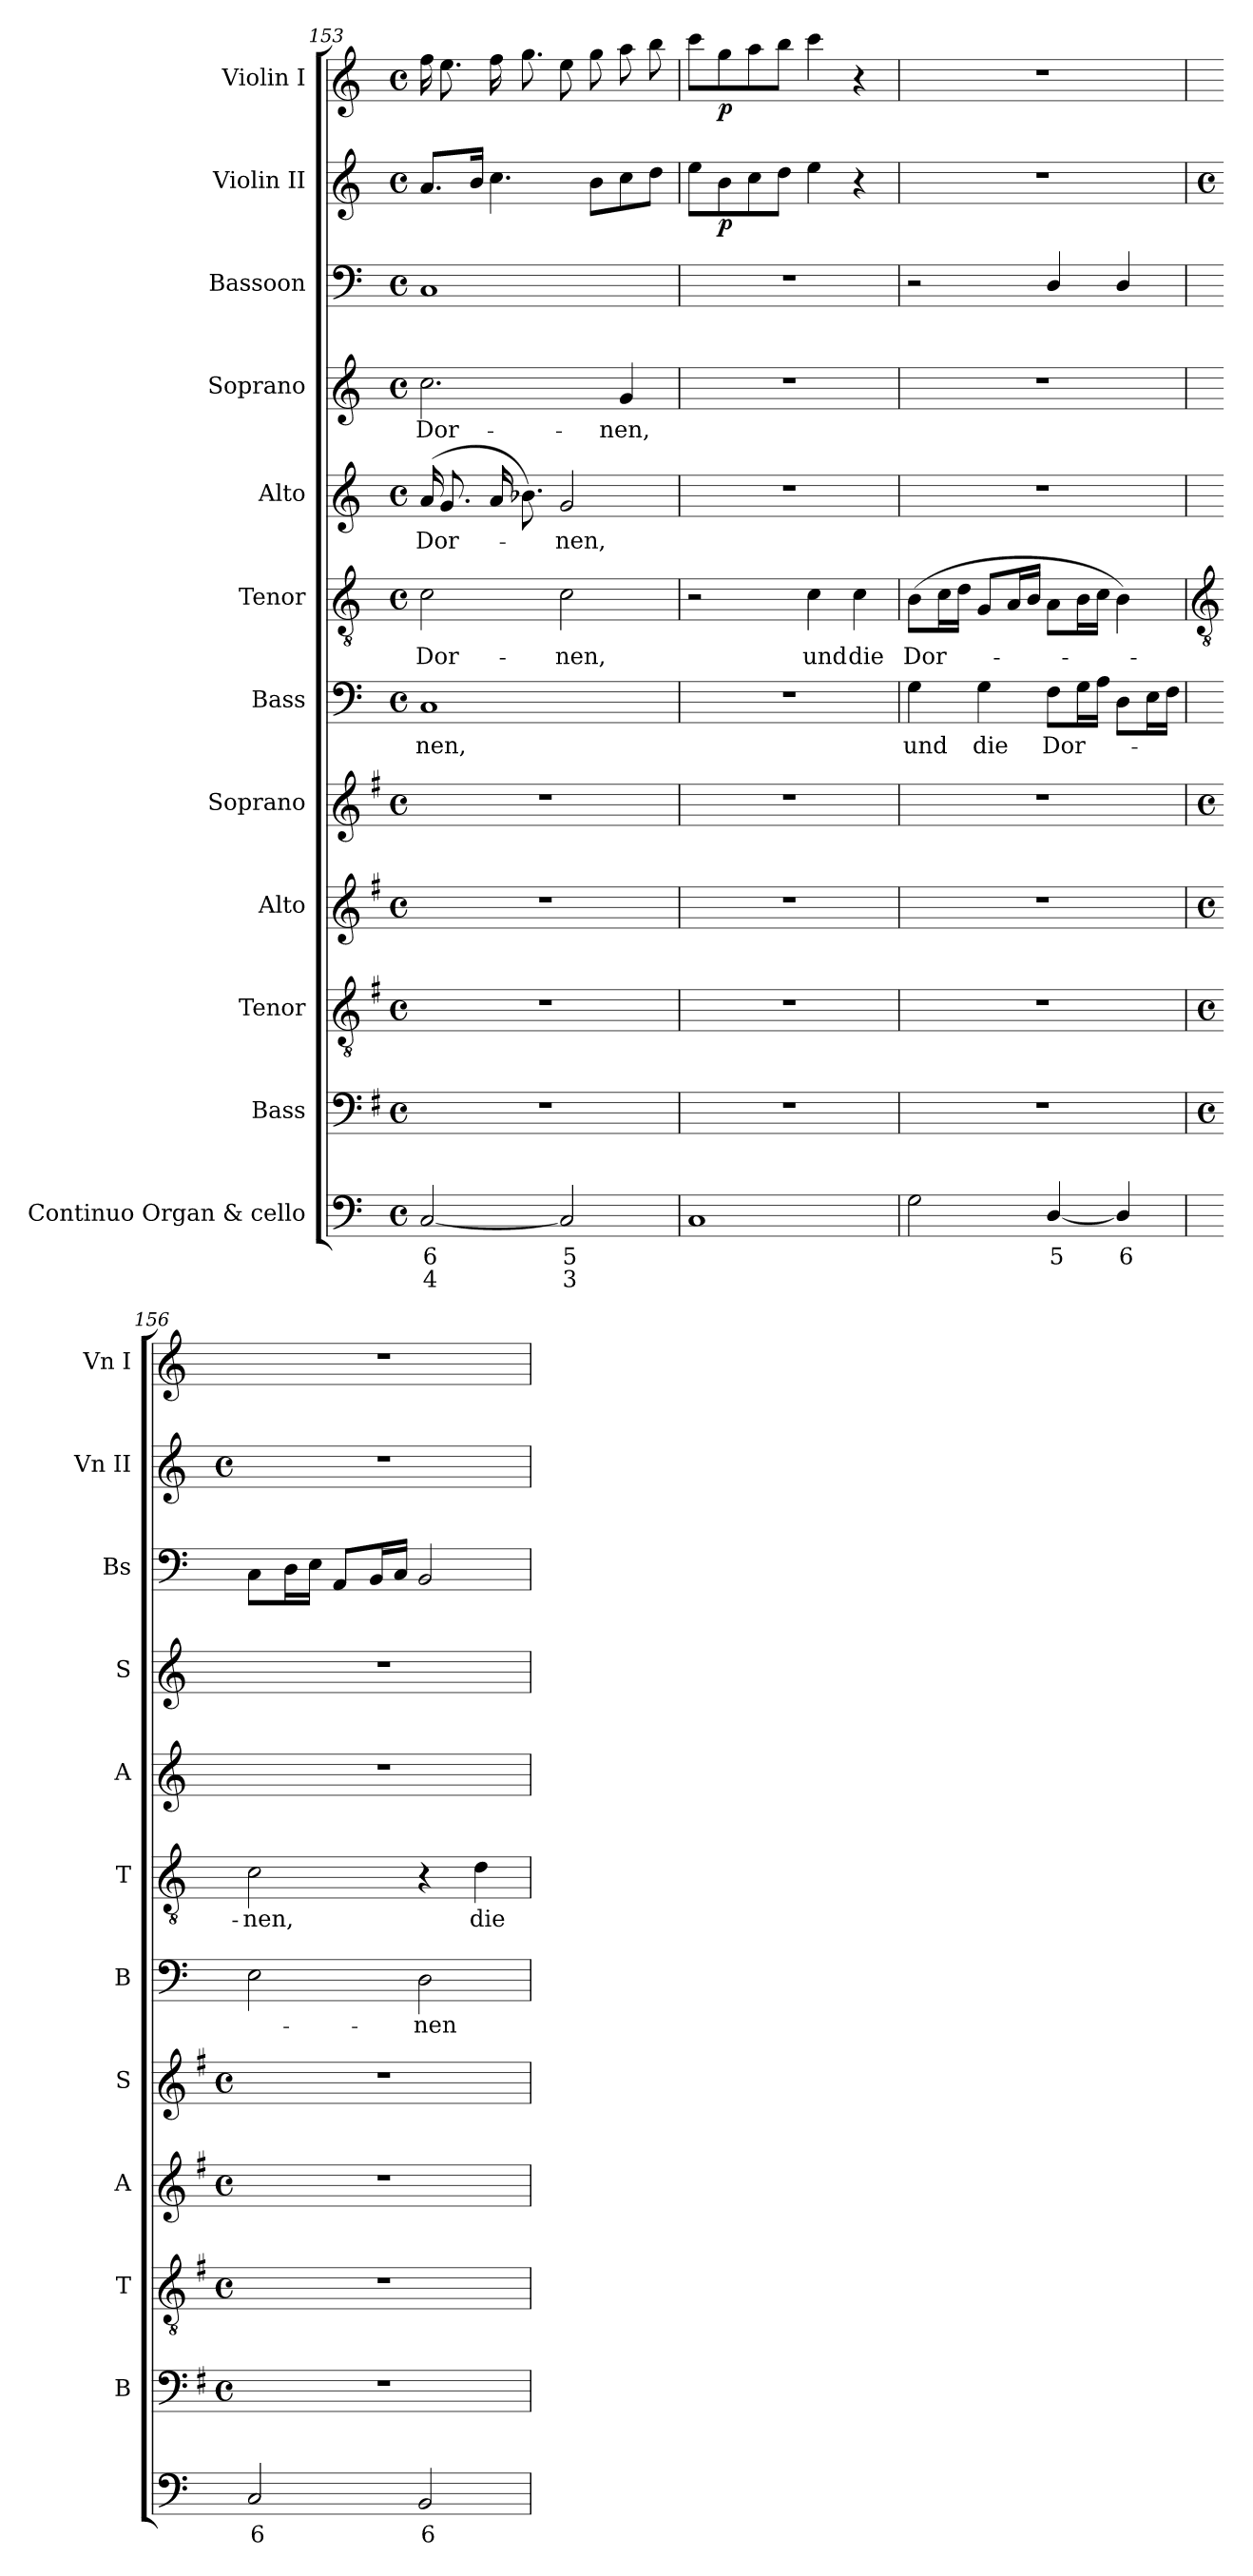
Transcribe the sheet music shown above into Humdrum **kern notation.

**kern	**text	**text	**kern	**kern	**kern	**kern	**kern	**text	**kern	**text	**kern	**text	**kern	**text	**kern	**kern	**dynam	**kern	**dynam
*part12	*part12	*part12	*part11	*part10	*part9	*part8	*part7	*part7	*part6	*part6	*part5	*part5	*part4	*part4	*part3	*part2	*part2	*part1	*part1
*staff12	*staff12	*staff12	*staff11	*staff10	*staff9	*staff8	*staff7	*staff7	*staff6	*staff6	*staff5	*staff5	*staff4	*staff4	*staff3	*staff2	*staff2	*staff1	*staff1
*I"Continuo Organ & cello	*	*	*I"Bass	*I"Tenor	*I"Alto	*I"Soprano	*I"Bass	*	*I"Tenor	*	*I"Alto	*	*I"Soprano	*	*I"Bassoon	*I"Violin II	*	*I"Violin I	*
*	*	*	*I'B	*I'T	*I'A	*I'S	*I'B	*	*I'T	*	*I'A	*	*I'S	*	*I'Bs	*I'Vn II	*	*I'Vn I	*
*clefF4	*	*	*clefF4	*clefGv2	*clefG2	*clefG2	*clefF4	*	*clefGv2	*	*clefG2	*	*clefG2	*	*clefF4	*clefG2	*	*clefG2	*
*	*	*	*ITrd4c7	*ITrd4c7	*ITrd4c7	*ITrd4c7	*	*	*	*	*	*	*	*	*	*	*	*	*
*k[]	*	*	*k[]	*k[]	*k[]	*k[]	*k[]	*	*k[]	*	*k[]	*	*k[]	*	*k[]	*k[]	*	*k[]	*
*C:	*	*	*C:	*C:	*C:	*C:	*C:	*	*C:	*	*C:	*	*C:	*	*C:	*C:	*	*C:	*
*M4/4	*	*	*M4/4	*M4/4	*M4/4	*M4/4	*M4/4	*	*M4/4	*	*M4/4	*	*M4/4	*	*M4/4	*M4/4	*	*M4/4	*
*met(c)	*	*	*met(c)	*met(c)	*met(c)	*met(c)	*met(c)	*	*met(c)	*	*met(c)	*	*met(c)	*	*met(c)	*met(c)	*	*met(c)	*
=153	=153	=153	=153	=153	=153	=153	=153	=153	=153	=153	=153	=153	=153	=153	=153	=153	=153	=153	=153
!	!LO:LY:b	!LO:LY:b	!	!	!	!	!	!LO:LY:b	!	!LO:LY:b	!	!LO:LY:b	!	!LO:LY:b	!	!	!	!	!
[2C	6	4	1r	1r	1r	1r	1C	-nen,	2c	Dor-	(<16aLL	Dor-	2.cc	Dor-	1C	8.aL	.	16ffLL	.
.	.	.	.	.	.	.	.	.	.	.	8.gJ	.	.	.	.	.	.	8.eeJ	.
.	.	.	.	.	.	.	.	.	.	.	.	.	.	.	.	16bJ	.	.	.
.	.	.	.	.	.	.	.	.	.	.	16aLL	.	.	.	.	4.cc	.	16ffLL	.
.	.	.	.	.	.	.	.	.	.	.	8.b-XJ)	.	.	.	.	.	.	8.ggJ	.
!	!LO:LY:b	!LO:LY:b	!	!	!	!	!	!	!	!LO:LY:b	!	!LO:LY:b	!	!	!	!	!	!	!
2C]	5	3	.	.	.	.	.	.	2c	-nen,	2g	nen,	.	.	.	.	.	8eeL	.
.	.	.	.	.	.	.	.	.	.	.	.	.	.	.	.	8bL	.	8gg	.
!	!	!	!	!	!	!	!	!	!	!	!	!	!	!LO:LY:b	!	!	!	!	!
.	.	.	.	.	.	.	.	.	.	.	.	.	4g	-nen,	.	8cc	.	8aa	.
.	.	.	.	.	.	.	.	.	.	.	.	.	.	.	.	8ddJ	.	8bbJ	.
=154	=154	=154	=154	=154	=154	=154	=154	=154	=154	=154	=154	=154	=154	=154	=154	=154	=154	=154	=154
1C	.	.	1r	1r	1r	1r	1r	.	2r	.	1r	.	1r	.	1r	8eeL	.	8cccL	.
!	!	!	!	!	!	!	!	!	!	!	!	!	!	!	!	!	!LO:DY:b	!	!LO:DY:b
.	.	.	.	.	.	.	.	.	.	.	.	.	.	.	.	8b	p	8gg	p
.	.	.	.	.	.	.	.	.	.	.	.	.	.	.	.	8cc	.	8aa	.
.	.	.	.	.	.	.	.	.	.	.	.	.	.	.	.	8ddJ	.	8bbJ	.
!	!	!	!	!	!	!	!	!	!	!LO:LY:b	!	!	!	!	!	!	!	!	!
.	.	.	.	.	.	.	.	.	4c	und	.	.	.	.	.	4ee	.	4ccc	.
!	!	!	!	!	!	!	!	!	!	!LO:LY:b	!	!	!	!	!	!	!	!	!
.	.	.	.	.	.	.	.	.	4c	die	.	.	.	.	.	4r	.	4r	.
=155	=155	=155	=155	=155	=155	=155	=155	=155	=155	=155	=155	=155	=155	=155	=155	=155	=155	=155	=155
!	!	!	!	!	!	!	!	!LO:LY:b	!	!LO:LY:b	!	!	!	!	!	!	!	!	!
2G	.	.	1r	1r	1r	1r	4G	und	(>8BL	Dor-	1r	.	1r	.	2r	1r	.	1r	.
.	.	.	.	.	.	.	.	.	16cL	.	.	.	.	.	.	.	.	.	.
.	.	.	.	.	.	.	.	.	16dJJ	.	.	.	.	.	.	.	.	.	.
!	!	!	!	!	!	!	!	!LO:LY:b	!	!	!	!	!	!	!	!	!	!	!
.	.	.	.	.	.	.	4G	die	8GL	.	.	.	.	.	.	.	.	.	.
.	.	.	.	.	.	.	.	.	16AL	.	.	.	.	.	.	.	.	.	.
.	.	.	.	.	.	.	.	.	16BJJ	.	.	.	.	.	.	.	.	.	.
!	!LO:LY:b	!	!	!	!	!	!	!LO:LY:b	!	!	!	!	!	!	!	!	!	!	!
[4D/	5	.	.	.	.	.	8FL	Dor-	8AL	.	.	.	.	.	4D/	.	.	.	.
.	.	.	.	.	.	.	16GL	.	16BL	.	.	.	.	.	.	.	.	.	.
.	.	.	.	.	.	.	16AJJ	.	16cJJ	.	.	.	.	.	.	.	.	.	.
!	!LO:LY:b	!	!	!	!	!	!	!	!	!	!	!	!	!	!	!	!	!	!
4D/]	6	.	.	.	.	.	8DL	.	4B)	.	.	.	.	.	4D/	.	.	.	.
.	.	.	.	.	.	.	16EL	.	.	.	.	.	.	.	.	.	.	.	.
.	.	.	.	.	.	.	16FJJ	.	.	.	.	.	.	.	.	.	.	.	.
!!LO:LB:g=z
=156	=156	=156	=156	=156	=156	=156	=156	=156	=156	=156	=156	=156	=156	=156	=156	=156	=156	=156	=156
*	*	*	*	*	*	*	*	*	*clefGv2	*	*	*	*	*	*	*	*	*	*
*	*	*	*M4/4	*M4/4	*M4/4	*M4/4	*	*	*	*	*	*	*	*	*	*M4/4	*	*	*
*	*	*	*met(c)	*met(c)	*met(c)	*met(c)	*	*	*	*	*	*	*	*	*	*met(c)	*	*	*
!	!LO:LY:b	!	!	!	!	!	!	!	!	!LO:LY:b	!	!	!	!	!	!	!	!	!
2C	6	.	1r	1r	1r	1r	2E	.	2c	nen,	1r	.	1r	.	8CL	1r	.	1r	.
.	.	.	.	.	.	.	.	.	.	.	.	.	.	.	16DL	.	.	.	.
.	.	.	.	.	.	.	.	.	.	.	.	.	.	.	16EJJ	.	.	.	.
.	.	.	.	.	.	.	.	.	.	.	.	.	.	.	8AAL	.	.	.	.
.	.	.	.	.	.	.	.	.	.	.	.	.	.	.	16BBL	.	.	.	.
.	.	.	.	.	.	.	.	.	.	.	.	.	.	.	16CJJ	.	.	.	.
!	!LO:LY:b	!	!	!	!	!	!	!LO:LY:b	!	!	!	!	!	!	!	!	!	!	!
2BB	6	.	.	.	.	.	2D	nen	4r	.	.	.	.	.	2BB	.	.	.	.
!	!	!	!	!	!	!	!	!	!	!LO:LY:b	!	!	!	!	!	!	!	!	!
.	.	.	.	.	.	.	.	.	4d	die	.	.	.	.	.	.	.	.	.
=	=	=	=	=	=	=	=	=	=	=	=	=	=	=	=	=	=	=	=
*-	*-	*-	*-	*-	*-	*-	*-	*-	*-	*-	*-	*-	*-	*-	*-	*-	*-	*-	*-
